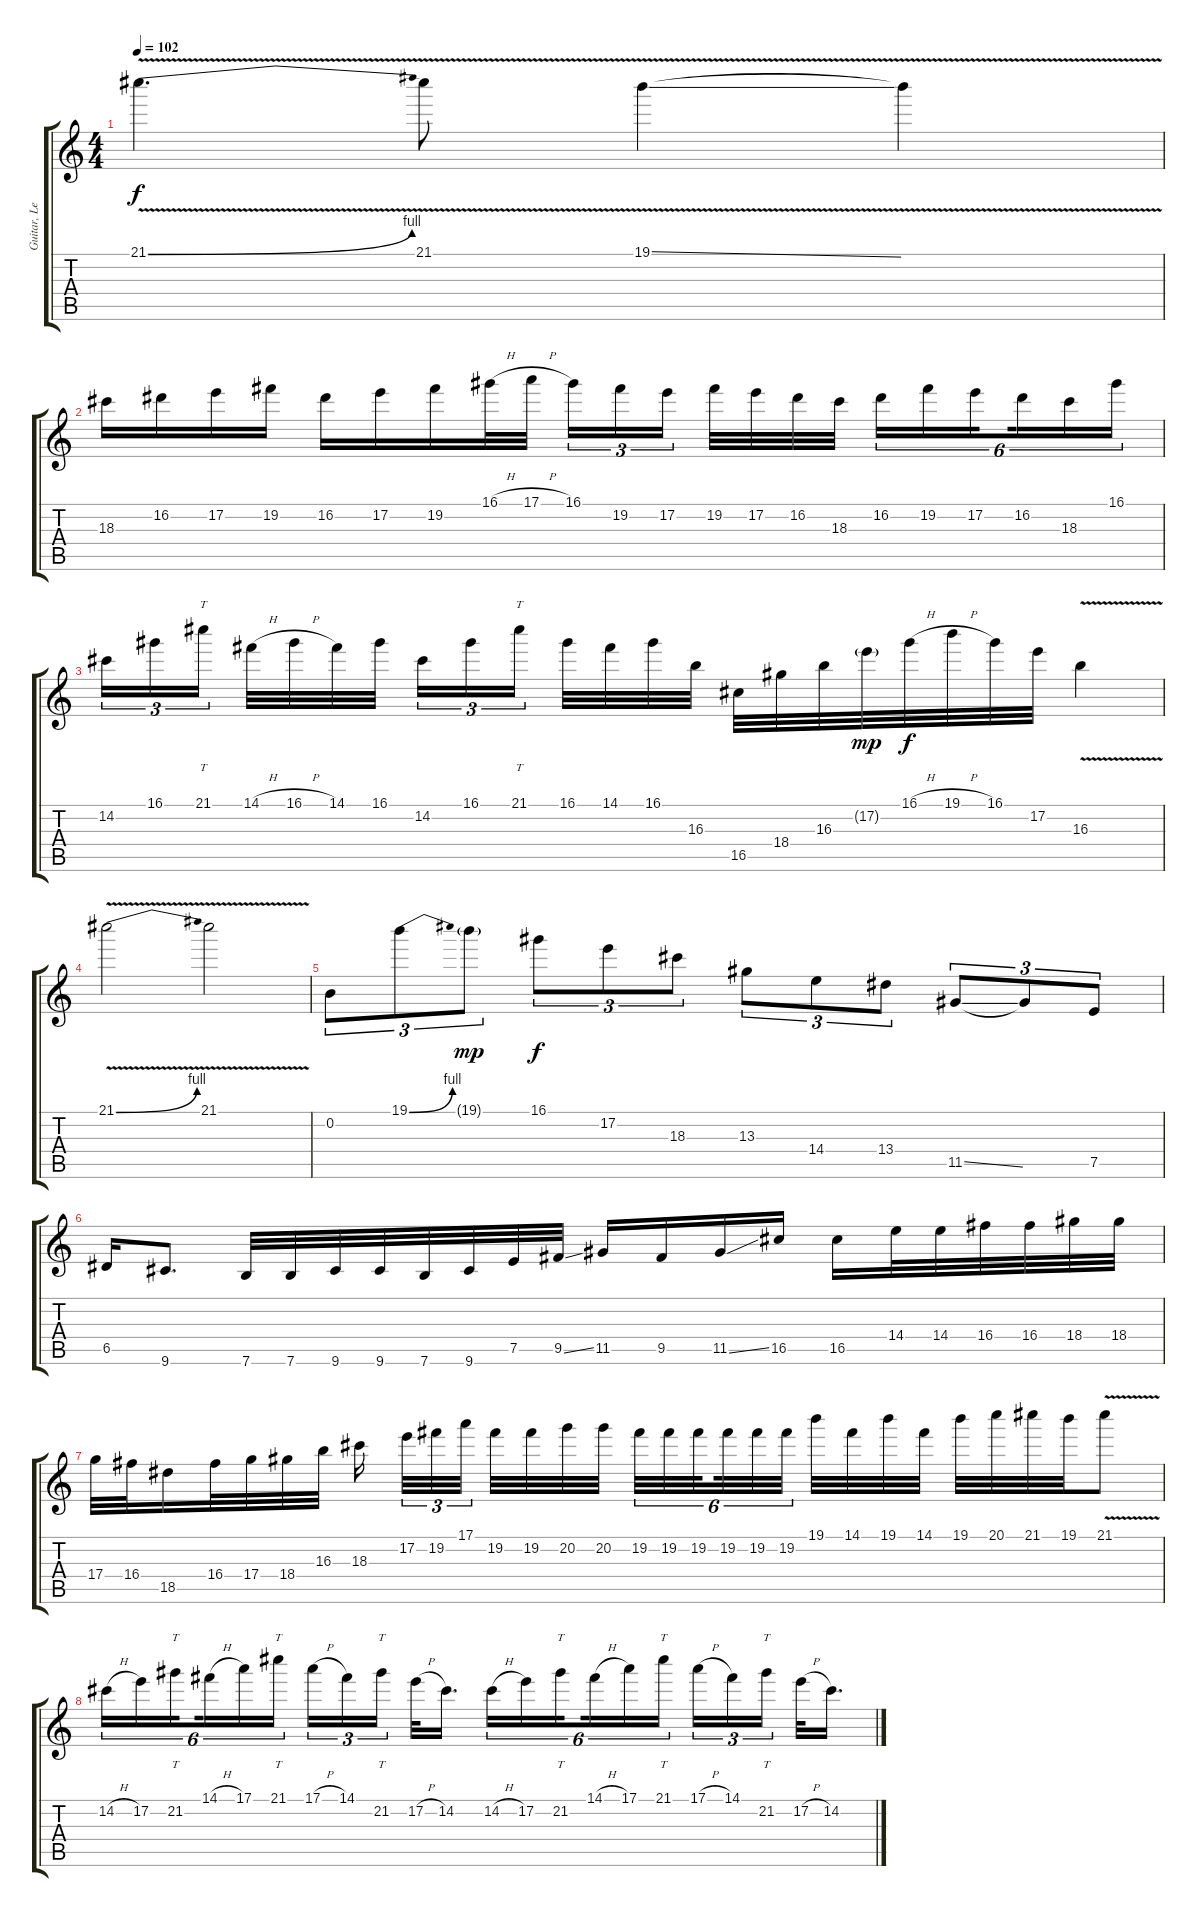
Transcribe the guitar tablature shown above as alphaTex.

\track ("Guitar, Lead" "Guitar, Le") {instrument overdrivenguitar}
\staff {score tabs}
\tuning (E4 B3 G3 D3 A2 E2) {hide}
\ts (4 4)
\tempo 102
\clef g2
\ks c
21.1{be (bend 0 0 60 4) v}.4{d dy f} 21.1{v}.8 19.1{v ss}.4 19.1{v t}.4 |
18.3.16 16.2.16 17.2.16 19.2.16 16.2.16 17.2.16 19.2.16 16.1{h}.32 17.1{h}.32 16.1.16{tu (3 2)} 19.2.16{tu (3 2)} 17.2.16{tu (3 2) beam splitsecondary} 19.2.32 17.2.32 16.2.32 18.3.32 16.2.16{tu (6 4)} 19.2.16{tu (6 4)} 17.2.16{tu (6 4) beam splitsecondary} 16.2.16{tu (6 4)} 18.3.16{tu (6 4)} 16.1.16{tu (6 4)} |
14.2.16{tu (3 2)} 16.1.16{tu (3 2)} 21.1.16{tt tu (3 2) beam splitsecondary} 14.1{h}.32 16.1{h}.32 14.1.32 16.1.32 14.2.16{tu (3 2)} 16.1.16{tu (3 2)} 21.1.16{tt tu (3 2) beam splitsecondary} 16.1.32 14.1.32 16.1.32 16.3.32 16.5.32 18.4.32 16.3.32 17.2{g}.32{dy mp} 16.1{h}.32{dy f} 19.1{h}.32 16.1.32 17.2.32 16.3{v}.4 |
21.1{be (bend 0 0 60 4) v}.2 21.1{v}.2 |
0.2.8{tu (3 2)} 19.1{be (bend 0 0 60 4)}.8{tu (3 2)} 19.1{g}.8{tu (3 2) dy mp} 16.1.8{tu (3 2) dy f} 17.2.8{tu (3 2)} 18.3.8{tu (3 2)} 13.3.8{tu (3 2)} 14.4.8{tu (3 2)} 13.4.8{tu (3 2)} 11.5{ss}.8{tu (3 2)} 11.5{t}.8{tu (3 2)} 7.5.8{tu (3 2)} |
6.5.16 9.6.8{d} 7.6.32 7.6.32 9.6.32 9.6.32 7.6.32 9.6.32 7.5.32 9.5{ss}.32 11.5.16 9.5.16 11.5{ss}.16 16.5.16 16.5.16 14.4.32 14.4.32 16.4.32 16.4.32 18.4.32 18.4.32 |
17.4.32 16.4.32 18.5.16 16.4.32 17.4.32 18.4.32 16.3.32 18.3.16{beam splitsecondary} 17.2.32{tu (3 2)} 19.2.32{tu (3 2)} 17.1.32{tu (3 2) beam splitsecondary} 19.2.32 19.2.32 20.2.32 20.2.32 19.2.32{tu (6 4)} 19.2.32{tu (6 4)} 19.2.32{tu (6 4) beam splitsecondary} 19.2.32{tu (6 4)} 19.2.32{tu (6 4)} 19.2.32{tu (6 4) beam splitsecondary} 19.1.32 14.1.32 19.1.32 14.1.32 19.1.32 20.1.32 21.1.32 19.1.32 21.1{v}.8 |
14.2{h}.16{tu (6 4)} 17.2.16{tu (6 4)} 21.2.16{tt tu (6 4) beam splitsecondary} 14.1{h}.16{tu (6 4)} 17.1.16{tu (6 4)} 21.1.16{tt tu (6 4)} 17.1{h}.16{tu (3 2)} 14.1.16{tu (3 2)} 21.2.16{tt tu (3 2) beam splitsecondary} 17.2{h}.32 14.2.16{d} 14.2{h}.16{tu (6 4)} 17.2.16{tu (6 4)} 21.2.16{tt tu (6 4) beam splitsecondary} 14.1{h}.16{tu (6 4)} 17.1.16{tu (6 4)} 21.1.16{tt tu (6 4)} 17.1{h}.16{tu (3 2)} 14.1.16{tu (3 2)} 21.2.16{tt tu (3 2) beam splitsecondary} 17.2{h}.32 14.2.16{d}
